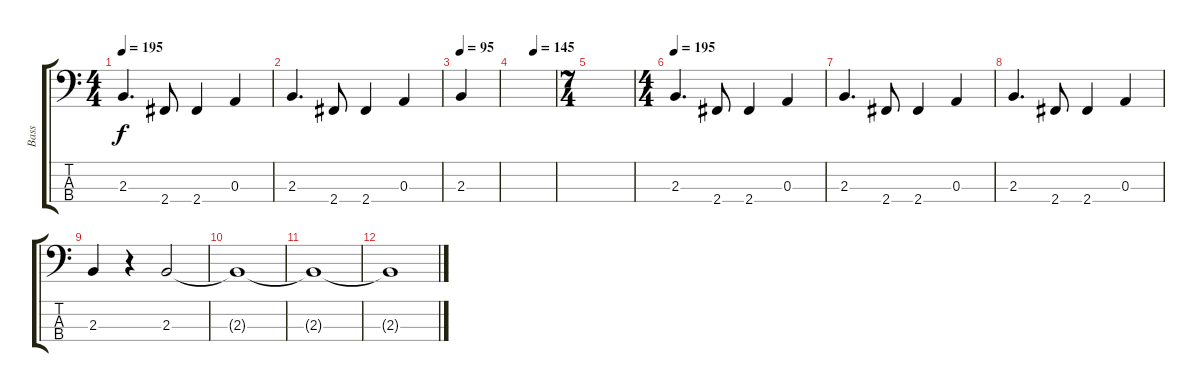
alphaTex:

\track ("Bass" "Bass") {instrument electricbassfinger}
\staff {score tabs}
\tuning (G2 D2 A1 E1) {hide}
\ts (4 4)
\tempo 195
\clef f4
\ks c
2.3.4{d dy f} 2.4.8 2.4.4 0.3.4 |
2.3.4{d} 2.4.8 2.4.4 0.3.4 |
\tempo 95
2.3.4 |
\tempo (145 0.5)
|
\ts (7 4)
|
\ts (4 4)
\tempo 195
2.3.4{d} 2.4.8 2.4.4 0.3.4 |
2.3.4{d} 2.4.8 2.4.4 0.3.4 |
2.3.4{d} 2.4.8 2.4.4 0.3.4 |
2.3.4 r.4 2.3.2 |
2.3{t}.1 |
2.3{t}.1 |
2.3{t}.1
